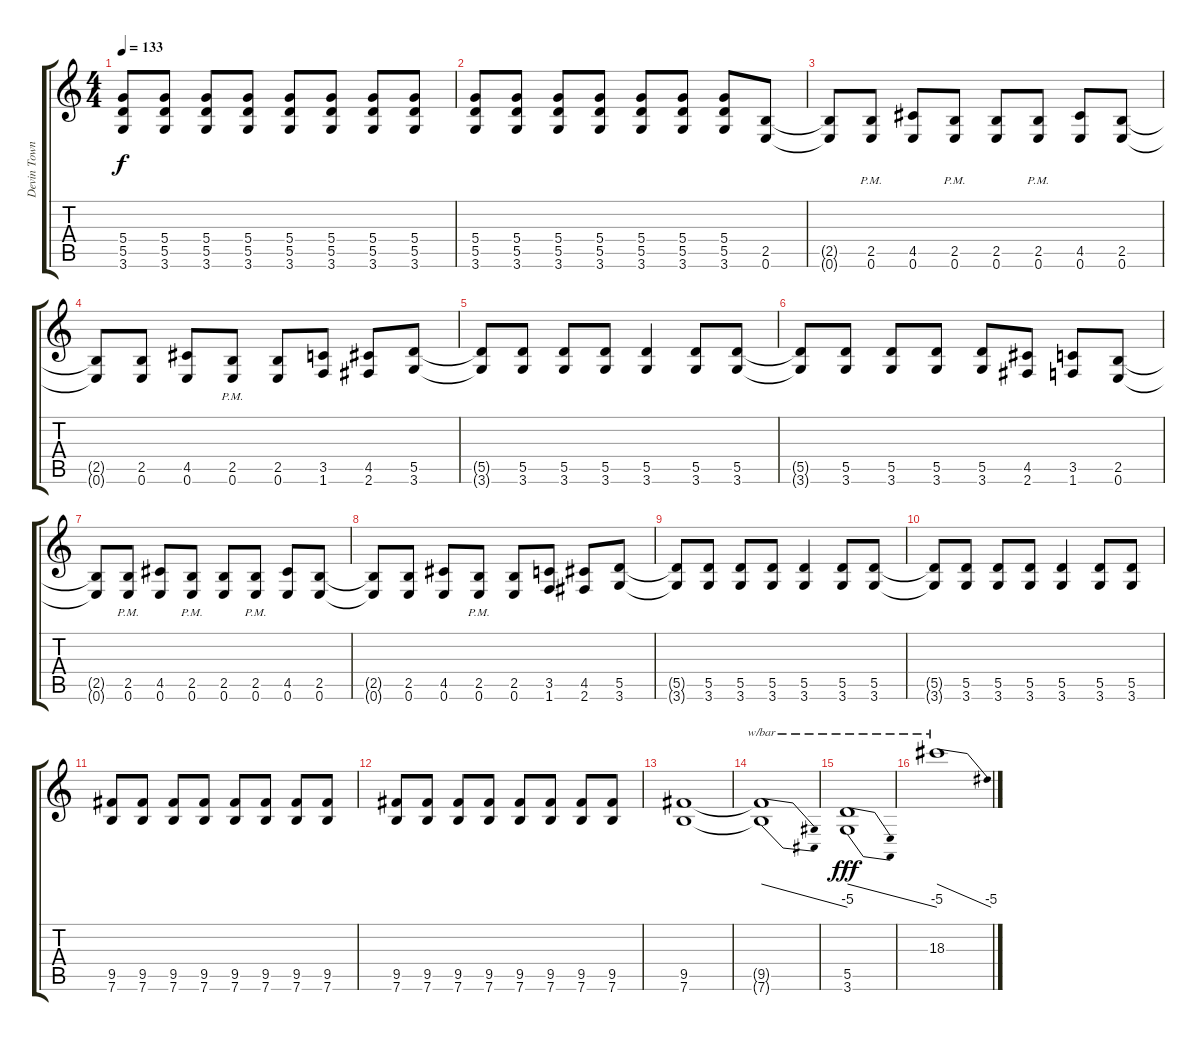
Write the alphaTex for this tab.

\track ("Devin Townsend" "Devin Town") {instrument distortionguitar}
\staff {score tabs}
\tuning (E4 B3 G3 D3 A2 E2) {hide}
\ts (4 4)
\tempo 133
\clef g2
\ks c
(5.4 5.5 3.6).8{dy f volume 0} (5.4 5.5 3.6).8 (5.4 5.5 3.6).8 (5.4 5.5 3.6).8 (5.4 5.5 3.6).8 (5.4 5.5 3.6).8 (5.4 5.5 3.6).8 (5.4 5.5 3.6).8 |
(5.4 5.5 3.6).8 (5.4 5.5 3.6).8 (5.4 5.5 3.6).8 (5.4 5.5 3.6).8 (5.4 5.5 3.6).8 (5.4 5.5 3.6).8 (5.4 5.5 3.6).8 (2.5 0.6).8{volume 16} |
(2.5{t} 0.6{t}).8{volume 16} (2.5{pm} 0.6{pm}).8 (4.5 0.6).8 (2.5{pm} 0.6{pm}).8 (2.5 0.6).8 (2.5{pm} 0.6{pm}).8 (4.5 0.6).8 (2.5 0.6).8 |
(2.5{t} 0.6{t}).8 (2.5 0.6).8 (4.5 0.6).8 (2.5{pm} 0.6{pm}).8 (2.5 0.6).8 (3.5 1.6).8 (4.5 2.6).8 (5.5 3.6).8 |
(5.5{t} 3.6{t}).8 (5.5 3.6).8 (5.5 3.6).8 (5.5 3.6).8 (5.5 3.6).4 (5.5 3.6).8 (5.5 3.6).8 |
(5.5{t} 3.6{t}).8 (5.5 3.6).8 (5.5 3.6).8 (5.5 3.6).8 (5.5 3.6).8 (4.5 2.6).8 (3.5 1.6).8 (2.5 0.6).8 |
(2.5{t} 0.6{t}).8{volume 16} (2.5{pm} 0.6{pm}).8 (4.5 0.6).8 (2.5{pm} 0.6{pm}).8 (2.5 0.6).8 (2.5{pm} 0.6{pm}).8 (4.5 0.6).8 (2.5 0.6).8 |
(2.5{t} 0.6{t}).8 (2.5 0.6).8 (4.5 0.6).8 (2.5{pm} 0.6{pm}).8 (2.5 0.6).8 (3.5 1.6).8 (4.5 2.6).8 (5.5 3.6).8 |
(5.5{t} 3.6{t}).8 (5.5 3.6).8 (5.5 3.6).8 (5.5 3.6).8 (5.5 3.6).4 (5.5 3.6).8 (5.5 3.6).8 |
(5.5{t} 3.6{t}).8 (5.5 3.6).8 (5.5 3.6).8 (5.5 3.6).8 (5.5 3.6).4 (5.5 3.6).8 (5.5 3.6).8 |
(9.5 7.6).8 (9.5 7.6).8 (9.5 7.6).8 (9.5 7.6).8 (9.5 7.6).8 (9.5 7.6).8 (9.5 7.6).8 (9.5 7.6).8 |
(9.5 7.6).8 (9.5 7.6).8 (9.5 7.6).8 (9.5 7.6).8 (9.5 7.6).8 (9.5 7.6).8 (9.5 7.6).8 (9.5 7.6).8 |
(9.5 7.6).1 |
(9.5{t} 7.6{t}).1{tbe (dive default 0 0 60 -20)} |
(5.5 3.6).1{tbe (dive default 0 0 60 -20) dy fff} |
18.3.1{tbe (dive default 0 0 60 -20)}
